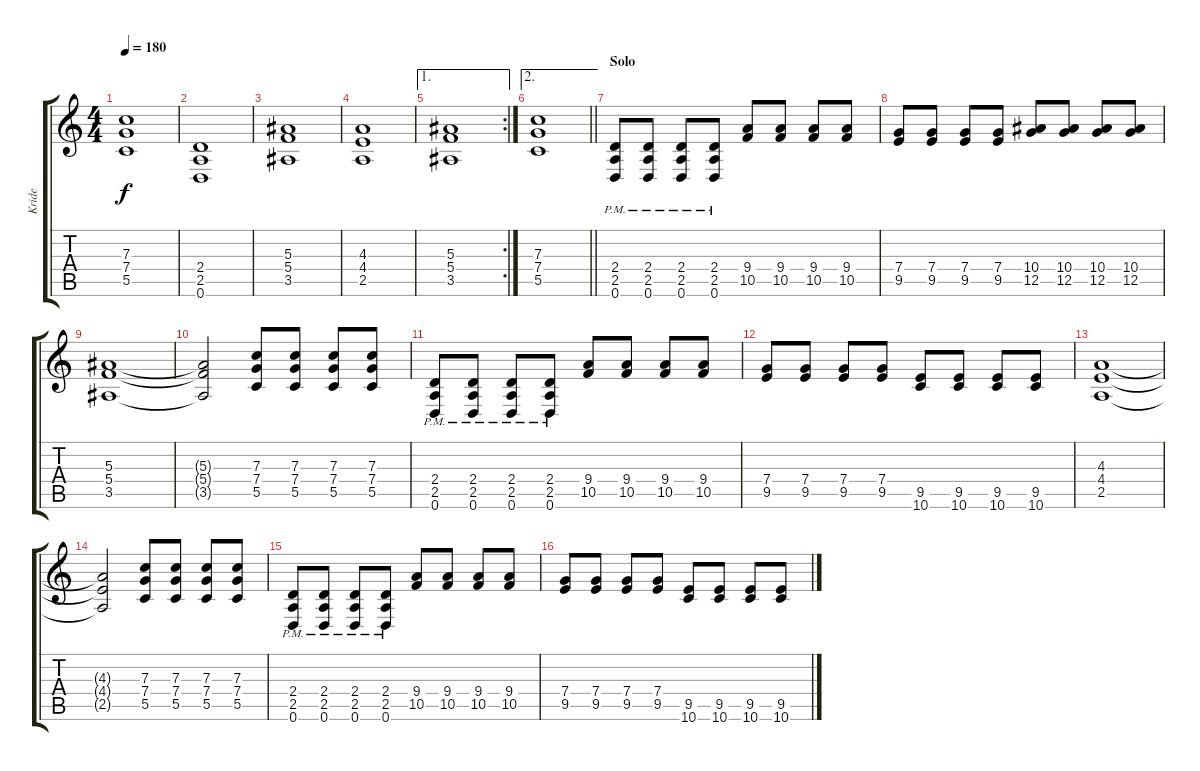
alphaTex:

\track ("Kride" "Kride") {instrument distortionguitar}
\staff {score tabs}
\tuning (D4 A3 F3 C3 G2 D2) {hide}
\ts (4 4)
\tempo 180
\clef g2
\ks c
(7.3 7.4 5.5).1{dy f} |
(2.4 2.5 0.6).1 |
(5.3 5.4 3.5).1 |
(4.3 4.4 2.5).1 |
\ae 1
\rc 2
(5.3 5.4 3.5).1 |
\ae 2
\barLineRight lightlight
(7.3 7.4 5.5).1 |
\section ("" "Solo")
(2.4{pm} 2.5{pm} 0.6{pm}).8 (2.4{pm} 2.5{pm} 0.6{pm}).8 (2.4{pm} 2.5{pm} 0.6{pm}).8 (2.4{pm} 2.5{pm} 0.6{pm}).8 (9.4 10.5).8 (9.4 10.5).8 (9.4 10.5).8 (9.4 10.5).8 |
(7.4 9.5).8 (7.4 9.5).8 (7.4 9.5).8 (7.4 9.5).8 (10.4 12.5).8 (10.4 12.5).8 (10.4 12.5).8 (10.4 12.5).8 |
(5.3 5.4 3.5).1 |
(5.3{t} 5.4{t} 3.5{t}).2 (7.3 7.4 5.5).8 (7.3 7.4 5.5).8 (7.3 7.4 5.5).8 (7.3 7.4 5.5).8 |
(2.4{pm} 2.5{pm} 0.6{pm}).8 (2.4{pm} 2.5{pm} 0.6{pm}).8 (2.4{pm} 2.5{pm} 0.6{pm}).8 (2.4{pm} 2.5{pm} 0.6{pm}).8 (9.4 10.5).8 (9.4 10.5).8 (9.4 10.5).8 (9.4 10.5).8 |
(7.4 9.5).8 (7.4 9.5).8 (7.4 9.5).8 (7.4 9.5).8 (9.5 10.6).8 (9.5 10.6).8 (9.5 10.6).8 (9.5 10.6).8 |
(4.3 4.4 2.5).1 |
(4.3{t} 4.4{t} 2.5{t}).2 (7.3 7.4 5.5).8 (7.3 7.4 5.5).8 (7.3 7.4 5.5).8 (7.3 7.4 5.5).8 |
(2.4{pm} 2.5{pm} 0.6{pm}).8 (2.4{pm} 2.5{pm} 0.6{pm}).8 (2.4{pm} 2.5{pm} 0.6{pm}).8 (2.4{pm} 2.5{pm} 0.6{pm}).8 (9.4 10.5).8 (9.4 10.5).8 (9.4 10.5).8 (9.4 10.5).8 |
(7.4 9.5).8 (7.4 9.5).8 (7.4 9.5).8 (7.4 9.5).8 (9.5 10.6).8 (9.5 10.6).8 (9.5 10.6).8 (9.5 10.6).8
